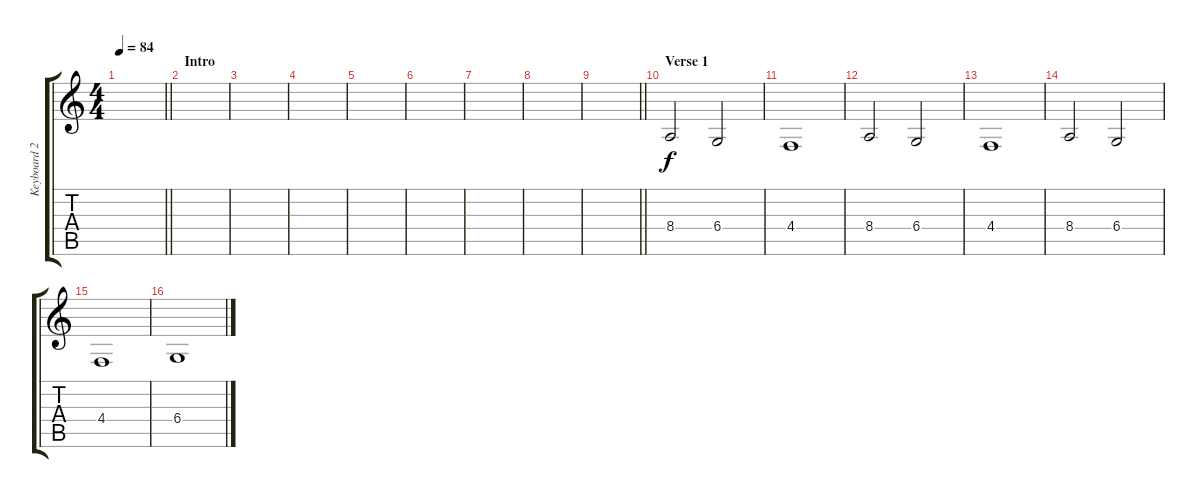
\track ("Keyboard 2" "Keyboard 2") {instrument stringensemble1}
\staff {score tabs}
\tuning (Eb4 Bb3 Gb3 Db3 Ab2 Eb2) {hide}
\ts (4 4)
\tempo 84
\clef g2
\barLineRight lightlight
\ks c
|
\section ("" "Intro")
|
|
|
|
|
|
|
\barLineRight lightlight
|
\section ("" "Verse 1")
8.4.2 6.4.2 |
4.4.1 |
8.4.2 6.4.2 |
4.4.1 |
8.4.2 6.4.2 |
4.4.1 |
6.4.1
